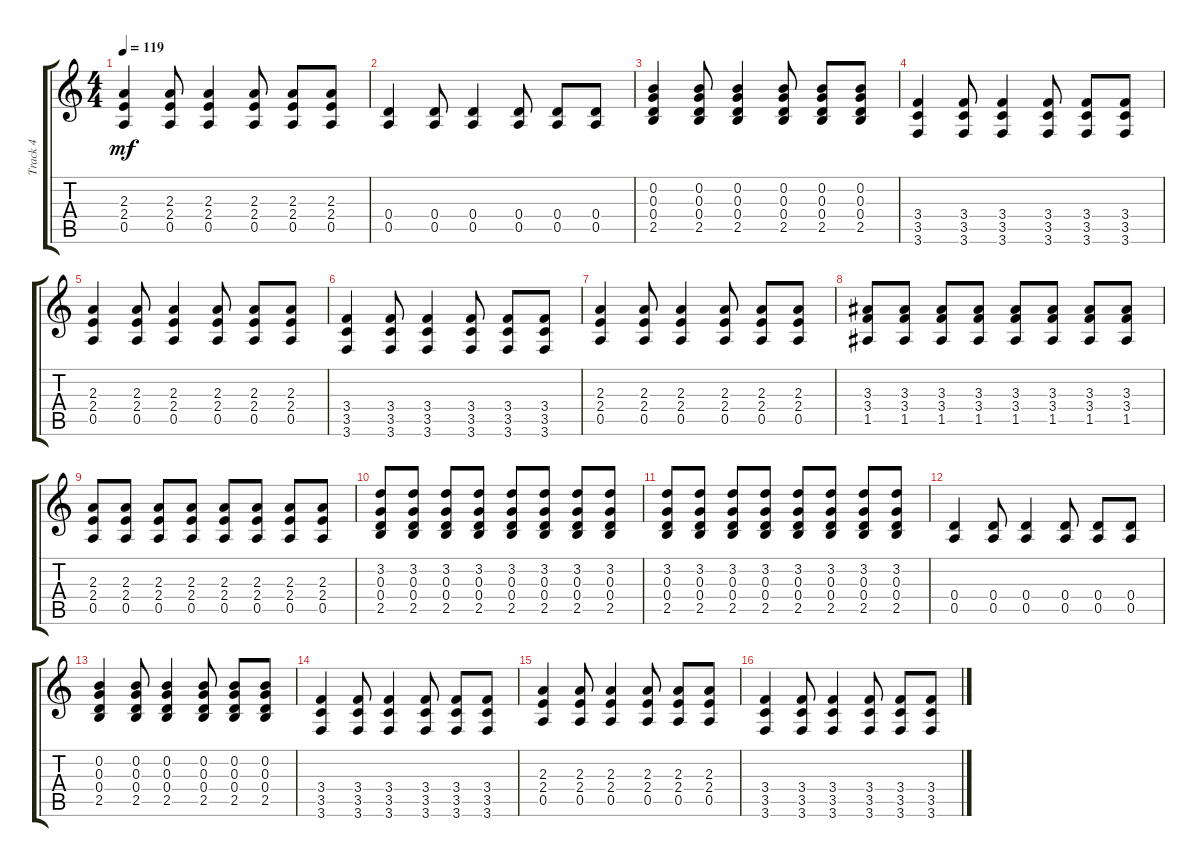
\track ("Track 4" "Track 4") {instrument distortionguitar}
\staff {score tabs}
\tuning (E4 B3 G3 D3 A2 D2) {hide}
\ts (4 4)
\tempo 119
\clef g2
\ks c
(2.3 2.4 0.5).4{dy mf} (2.3 2.4 0.5).8 (2.3 2.4 0.5).4 (2.3 2.4 0.5).8 (2.3 2.4 0.5).8 (2.3 2.4 0.5).8 |
(0.4 0.5).4 (0.4 0.5).8 (0.4 0.5).4 (0.4 0.5).8 (0.4 0.5).8 (0.4 0.5).8 |
(0.2 0.3 0.4 2.5).4 (0.2 0.3 0.4 2.5).8 (0.2 0.3 0.4 2.5).4 (0.2 0.3 0.4 2.5).8 (0.2 0.3 0.4 2.5).8 (0.2 0.3 0.4 2.5).8 |
(3.4 3.5 3.6).4 (3.4 3.5 3.6).8 (3.4 3.5 3.6).4 (3.4 3.5 3.6).8 (3.4 3.5 3.6).8 (3.4 3.5 3.6).8 |
(2.3 2.4 0.5).4 (2.3 2.4 0.5).8 (2.3 2.4 0.5).4 (2.3 2.4 0.5).8 (2.3 2.4 0.5).8 (2.3 2.4 0.5).8 |
(3.4 3.5 3.6).4 (3.4 3.5 3.6).8 (3.4 3.5 3.6).4 (3.4 3.5 3.6).8 (3.4 3.5 3.6).8 (3.4 3.5 3.6).8 |
(2.3 2.4 0.5).4 (2.3 2.4 0.5).8 (2.3 2.4 0.5).4 (2.3 2.4 0.5).8 (2.3 2.4 0.5).8 (2.3 2.4 0.5).8 |
(3.3 3.4 1.5).8 (3.3 3.4 1.5).8 (3.3 3.4 1.5).8 (3.3 3.4 1.5).8 (3.3 3.4 1.5).8 (3.3 3.4 1.5).8 (3.3 3.4 1.5).8 (3.3 3.4 1.5).8 |
(2.3 2.4 0.5).8 (2.3 2.4 0.5).8 (2.3 2.4 0.5).8 (2.3 2.4 0.5).8 (2.3 2.4 0.5).8 (2.3 2.4 0.5).8 (2.3 2.4 0.5).8 (2.3 2.4 0.5).8 |
(3.2 0.3 0.4 2.5).8 (3.2 0.3 0.4 2.5).8 (3.2 0.3 0.4 2.5).8 (3.2 0.3 0.4 2.5).8 (3.2 0.3 0.4 2.5).8 (3.2 0.3 0.4 2.5).8 (3.2 0.3 0.4 2.5).8 (3.2 0.3 0.4 2.5).8 |
(3.2 0.3 0.4 2.5).8 (3.2 0.3 0.4 2.5).8 (3.2 0.3 0.4 2.5).8 (3.2 0.3 0.4 2.5).8 (3.2 0.3 0.4 2.5).8 (3.2 0.3 0.4 2.5).8 (3.2 0.3 0.4 2.5).8 (3.2 0.3 0.4 2.5).8 |
(0.4 0.5).4{volume 12} (0.4 0.5).8 (0.4 0.5).4 (0.4 0.5).8 (0.4 0.5).8 (0.4 0.5).8 |
(0.2 0.3 0.4 2.5).4 (0.2 0.3 0.4 2.5).8 (0.2 0.3 0.4 2.5).4 (0.2 0.3 0.4 2.5).8 (0.2 0.3 0.4 2.5).8 (0.2 0.3 0.4 2.5).8 |
(3.4 3.5 3.6).4{volume 9} (3.4 3.5 3.6).8 (3.4 3.5 3.6).4 (3.4 3.5 3.6).8 (3.4 3.5 3.6).8 (3.4 3.5 3.6).8 |
(2.3 2.4 0.5).4 (2.3 2.4 0.5).8 (2.3 2.4 0.5).4 (2.3 2.4 0.5).8 (2.3 2.4 0.5).8 (2.3 2.4 0.5).8 |
(3.4 3.5 3.6).4{volume 6} (3.4 3.5 3.6).8 (3.4 3.5 3.6).4 (3.4 3.5 3.6).8 (3.4 3.5 3.6).8 (3.4 3.5 3.6).8
